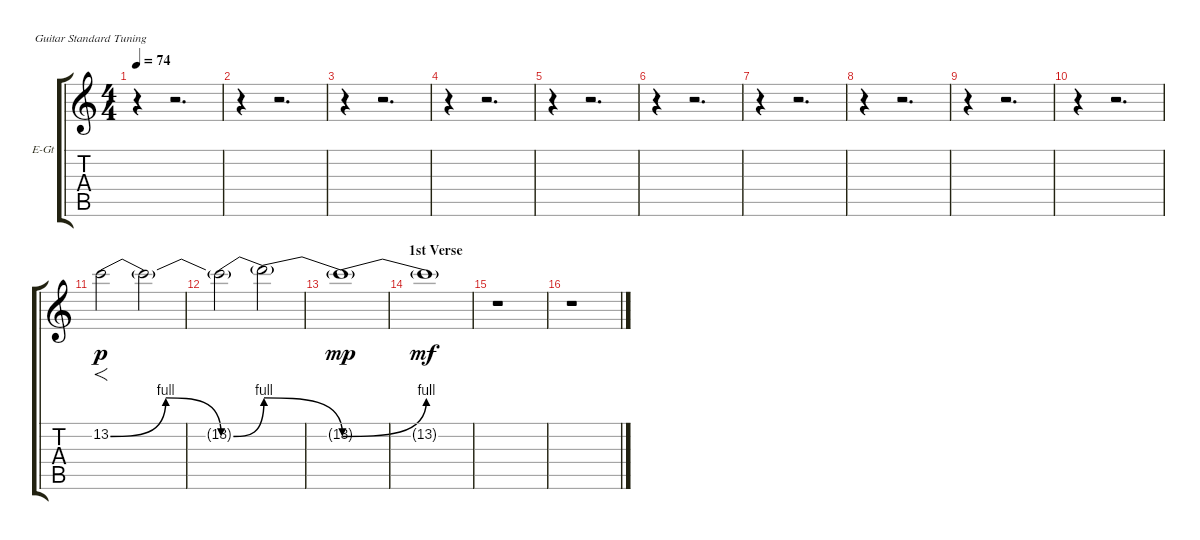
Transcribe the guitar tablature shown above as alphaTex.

\bracketExtendMode groupsimilarinstruments
\firstSystemTrackNameOrientation horizontal
\otherSystemsTrackNameOrientation horizontal
\track ("Lead" "E-Gt") {instrument overdrivenguitar}
\staff {score tabs}
\tuning (E4 B3 G3 D3 A2 E2)
\ts (4 4)
\tempo 74
\clef g2
\ks c
r.4{dy p instrument overdrivenguitar} r.2{d} |
r.4 r.2{d} |
r.4 r.2{d} |
r.4 r.2{d} |
r.4 r.2{d} |
r.4 r.2{d} |
r.4 r.2{d} |
r.4 r.2{d} |
r.4 r.2{d} |
r.4 r.2{d} |
13.2{be (bendrelease 0 0 30 4 30 4 60 0)}.2{f} 13.2{t}.2 |
13.2{be (bend 0 0 60 4) t}.2 13.2{be (release 0 4 60 0) t}.2 |
13.2{be (bend 0 0 60 4) t}.1{dy mp} |
\section ("" "1st Verse")
13.2{be (hold 0 0 60 0) t}.1{dy mf} |
r.1 |
r.1
